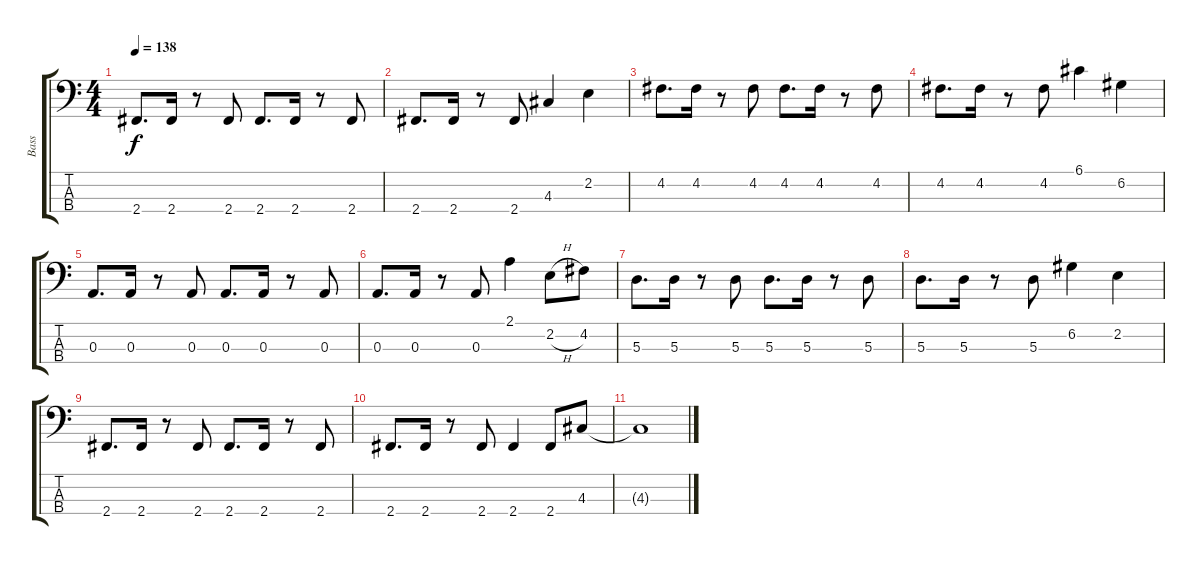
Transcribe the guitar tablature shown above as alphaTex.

\track ("Bass" "Bass") {instrument electricbassfinger}
\staff {score tabs}
\tuning (G2 D2 A1 E1) {hide}
\ts (4 4)
\tempo 138
\clef f4
\ks c
2.4.8{d dy f} 2.4.16 r.8 2.4.8 2.4.8{d} 2.4.16 r.8 2.4.8 |
2.4.8{d} 2.4.16 r.8 2.4.8 4.3.4 2.2.4 |
4.2.8{d} 4.2.16 r.8 4.2.8 4.2.8{d} 4.2.16 r.8 4.2.8 |
4.2.8{d} 4.2.16 r.8 4.2.8 6.1.4 6.2.4 |
0.3.8{d} 0.3.16 r.8 0.3.8 0.3.8{d} 0.3.16 r.8 0.3.8 |
0.3.8{d} 0.3.16 r.8 0.3.8 2.1.4 2.2{h}.8 4.2.8 |
5.3.8{d} 5.3.16 r.8 5.3.8 5.3.8{d} 5.3.16 r.8 5.3.8 |
5.3.8{d} 5.3.16 r.8 5.3.8 6.2.4 2.2.4 |
2.4.8{d} 2.4.16 r.8 2.4.8 2.4.8{d} 2.4.16 r.8 2.4.8 |
2.4.8{d} 2.4.16 r.8 2.4.8 2.4.4 2.4.8 4.3.8 |
4.3{t}.1
